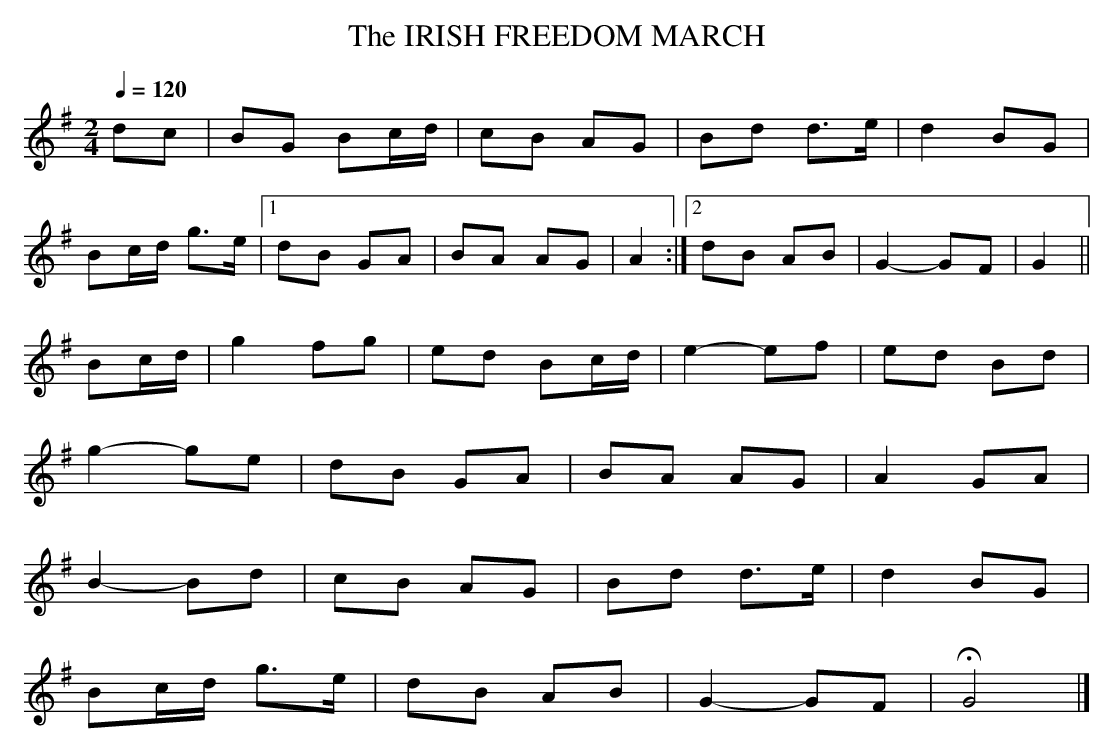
X:1
T:IRISH FREEDOM MARCH, The
Q:1/4=120
L:1/8
M:2/4
K:G
dc|BG Bc/d/|cB AG|Bd d>e|d2 BG|
Bc/d/ g>e|1 dB GA|BA AG|A2 :|\
[2 dB AB|G2-GF|G2||
Bc/d/|g2 fg|ed Bc/d/|e2-ef|ed Bd|
g2-ge|dB GA|BA AG|A2 GA|
B2-Bd|cB AG|Bd d>e|d2 BG|
Bc/d/ g>e|dB AB|G2-GF|HG4|]
